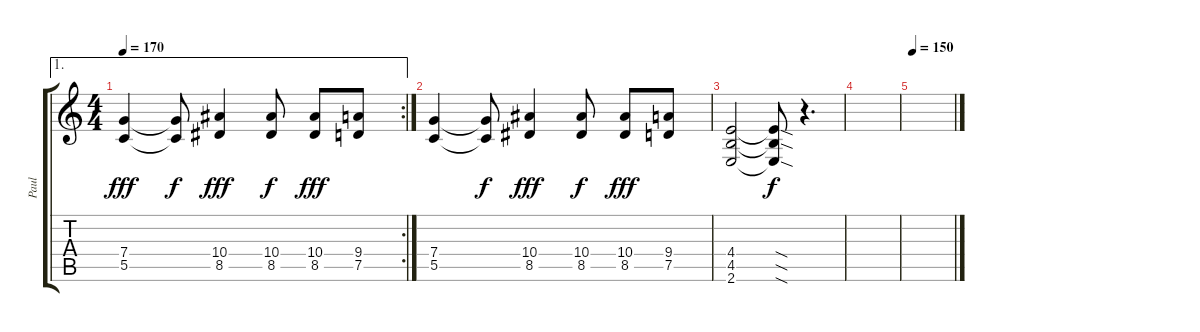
\track ("Paul" "Paul") {instrument distortionguitar}
\staff {score tabs}
\tuning (D4 A3 F3 C3 G2 D2) {hide}
\ae 1
\rc 2
\ts (4 4)
\tempo 170
\clef g2
\ks c
(7.4 5.5).4{dy fff} (7.4{t} 5.5{t}).8{dy f} (10.4 8.5).4{dy fff} (10.4 8.5).8{dy f} (10.4 8.5).8{dy fff} (9.4 7.5).8 |
(7.4 5.5).4 (7.4{t} 5.5{t}).8{dy f} (10.4 8.5).4{dy fff} (10.4 8.5).8{dy f} (10.4 8.5).8{dy fff} (9.4 7.5).8 |
(4.4 4.5 2.6).2 (4.4{sod t} 4.5{sod t} 2.6{sod t}).8{dy f} r.4{d} |
|
\tempo 150
